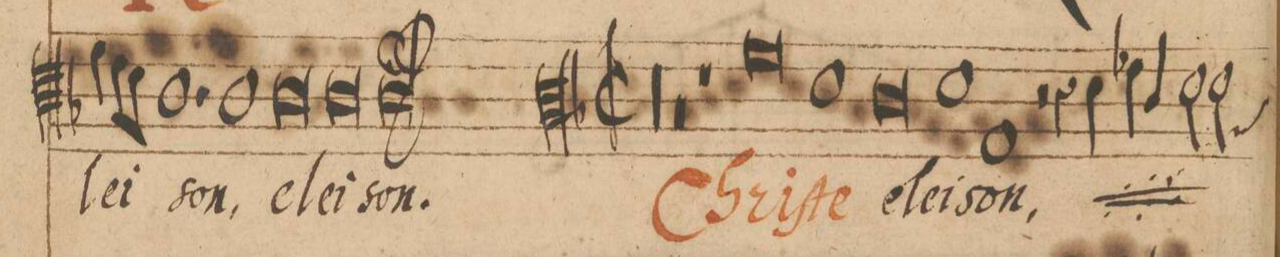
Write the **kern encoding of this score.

**kern	**text
*I"Altus 1. Chori.	*
*clefC3	*
*k[b-]	*
*met(C|)	*
*M2/1	*
4f\	.
8e\L	.
8d\J	.
1.c\	-son,
=16-	=16-
1c	e-
=17-	=17-
0c	-lei-
=18-	=18-
0c	-son.
=19-	=19-
00c/	.
=20-	=20-
=21-	=21-
*clefC3	*
*k[b-]	*
*M2/1	*
*met(C|)	*color:red
00r	.
=22-	=22-
=23-	=23-
0r	.
=24-	=24-
1r	.
0f	Chriſ-
=25-	=25-
1d	-te
*	*color:auto
=26-	=26-
0c	e-
=27-	=27-
1d	-lei-
1G	-son,
=28-	=28-
2r	.
4r	.
*	*ij
4d\	Chris-
4e-X\	-te
4c/	e-
2d\	-lei-
=29-	=29-
2d\	-son
*custos:A	*Xij
*-	*-
